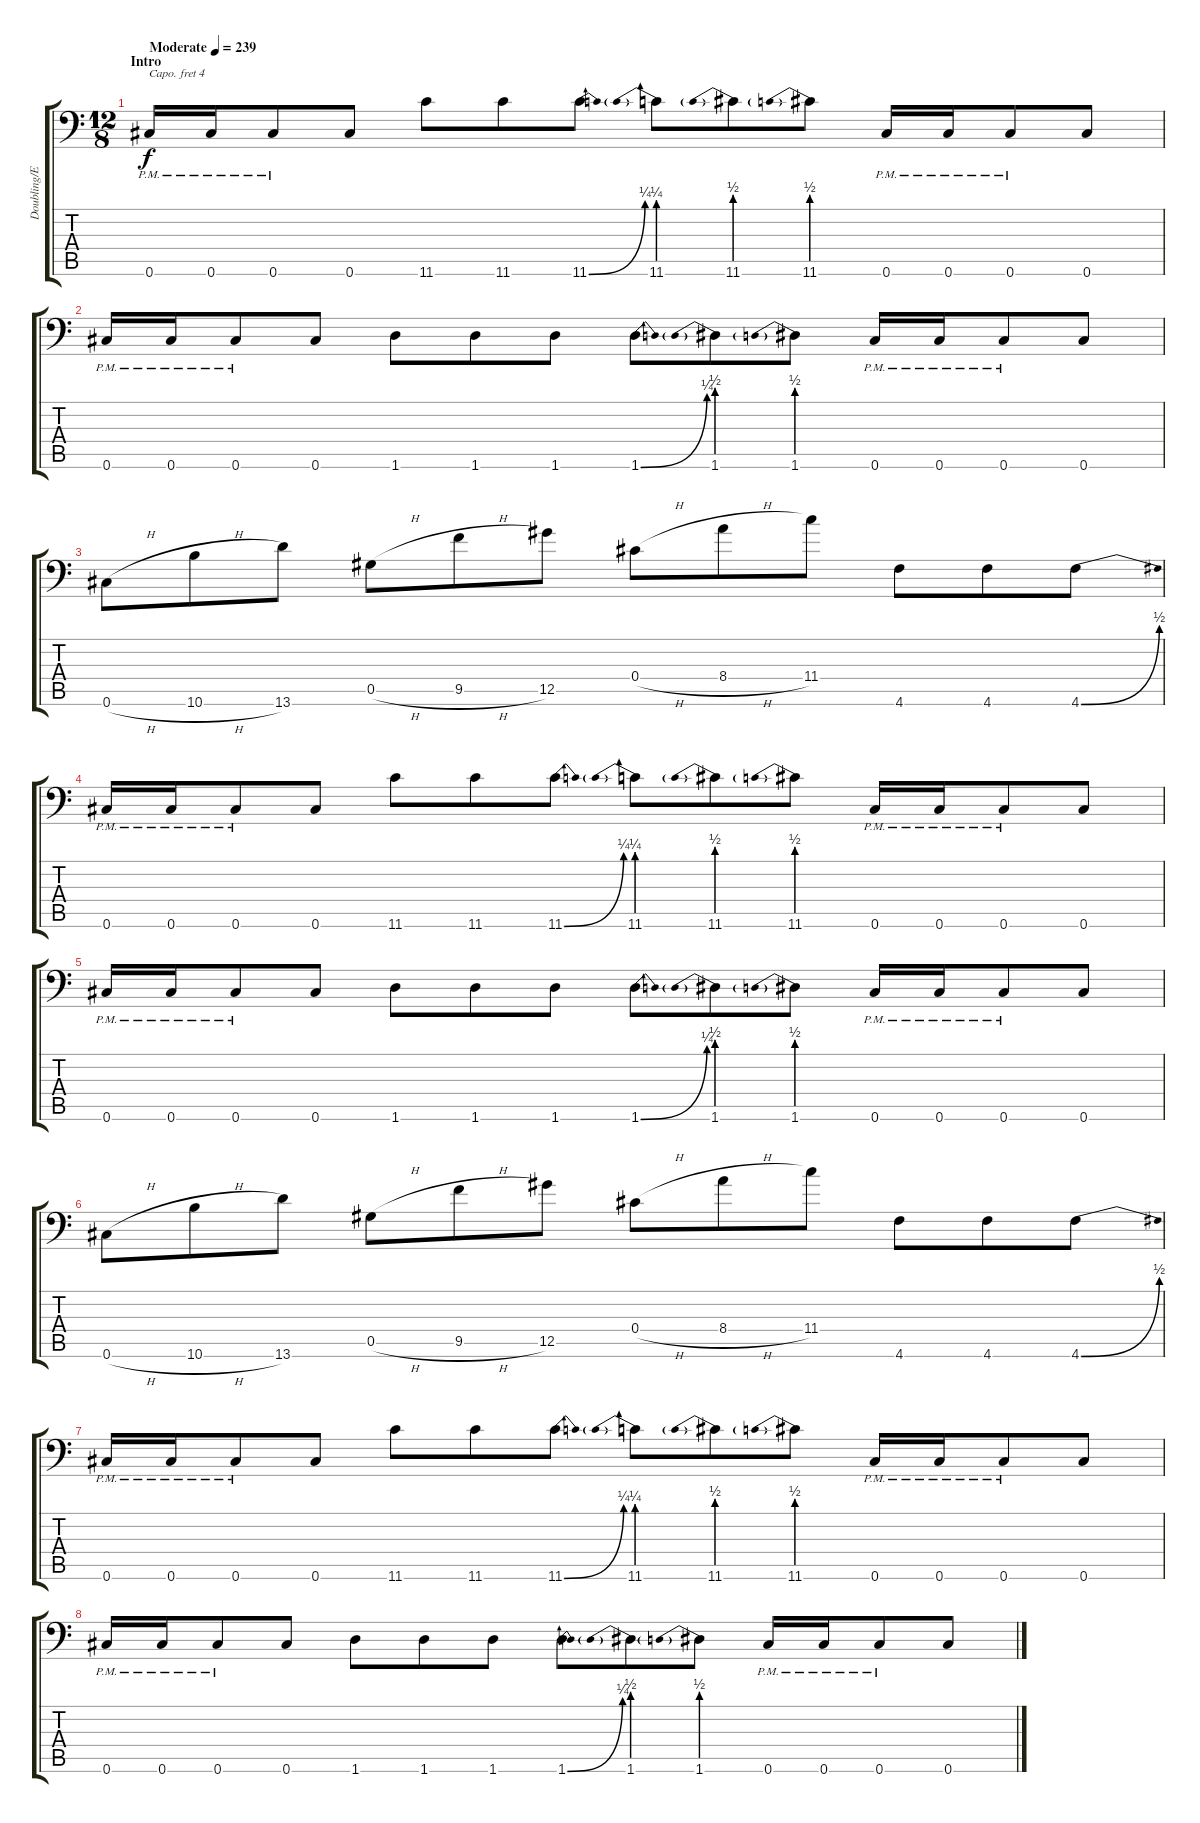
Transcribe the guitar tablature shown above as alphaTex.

\track ("Doubling/Extras" "Doubling/E") {instrument distortionguitar}
\staff {score tabs}
\capo 4
\tuning (B3 Gb3 D3 A2 E2 A1) {hide}
\ts (12 8)
\section ("" "Intro")
\tempo (239 "Moderate")
\clef f4
\ks c
0.6{pm}.16{dy f instrument distortionguitar} 0.6{pm}.16 0.6{pm}.8 0.6.8 11.6.8 11.6.8 11.6{be (bend 0 0 60 1)}.8 11.6{be (prebend 0 1 60 1)}.8 11.6{be (prebend 0 2 60 2)}.8 11.6{be (prebend 0 2 60 2)}.8 0.6{pm}.16 0.6{pm}.16 0.6{pm}.8 0.6.8 |
0.6{pm}.16 0.6{pm}.16 0.6{pm}.8 0.6.8 1.6.8 1.6.8 1.6.8 1.6{be (bend 0 0 60 1)}.8 1.6{be (prebend 0 2 60 2)}.8 1.6{be (prebend 0 2 60 2)}.8 0.6{pm}.16 0.6{pm}.16 0.6{pm}.8 0.6.8 |
0.6{h}.8 10.6{h}.8 13.6.8 0.5{h}.8 9.5{h}.8 12.5.8 0.4{h}.8 8.4{h}.8 11.4.8 4.6.8 4.6.8 4.6{be (bend 0 0 60 2)}.8 |
0.6{pm}.16 0.6{pm}.16 0.6{pm}.8 0.6.8 11.6.8 11.6.8 11.6{be (bend 0 0 60 1)}.8 11.6{be (prebend 0 1 60 1)}.8 11.6{be (prebend 0 2 60 2)}.8 11.6{be (prebend 0 2 60 2)}.8 0.6{pm}.16 0.6{pm}.16 0.6{pm}.8 0.6.8 |
0.6{pm}.16 0.6{pm}.16 0.6{pm}.8 0.6.8 1.6.8 1.6.8 1.6.8 1.6{be (bend 0 0 60 1)}.8 1.6{be (prebend 0 2 60 2)}.8 1.6{be (prebend 0 2 60 2)}.8 0.6{pm}.16 0.6{pm}.16 0.6{pm}.8 0.6.8 |
0.6{h}.8 10.6{h}.8 13.6.8 0.5{h}.8 9.5{h}.8 12.5.8 0.4{h}.8 8.4{h}.8 11.4.8 4.6.8 4.6.8 4.6{be (bend 0 0 60 2)}.8 |
0.6{pm}.16 0.6{pm}.16 0.6{pm}.8 0.6.8 11.6.8 11.6.8 11.6{be (bend 0 0 60 1)}.8 11.6{be (prebend 0 1 60 1)}.8 11.6{be (prebend 0 2 60 2)}.8 11.6{be (prebend 0 2 60 2)}.8 0.6{pm}.16 0.6{pm}.16 0.6{pm}.8 0.6.8 |
0.6{pm}.16 0.6{pm}.16 0.6{pm}.8 0.6.8 1.6.8 1.6.8 1.6.8 1.6{be (bend 0 0 60 1)}.8 1.6{be (prebend 0 2 60 2)}.8 1.6{be (prebend 0 2 60 2)}.8 0.6{pm}.16 0.6{pm}.16 0.6{pm}.8 0.6.8
